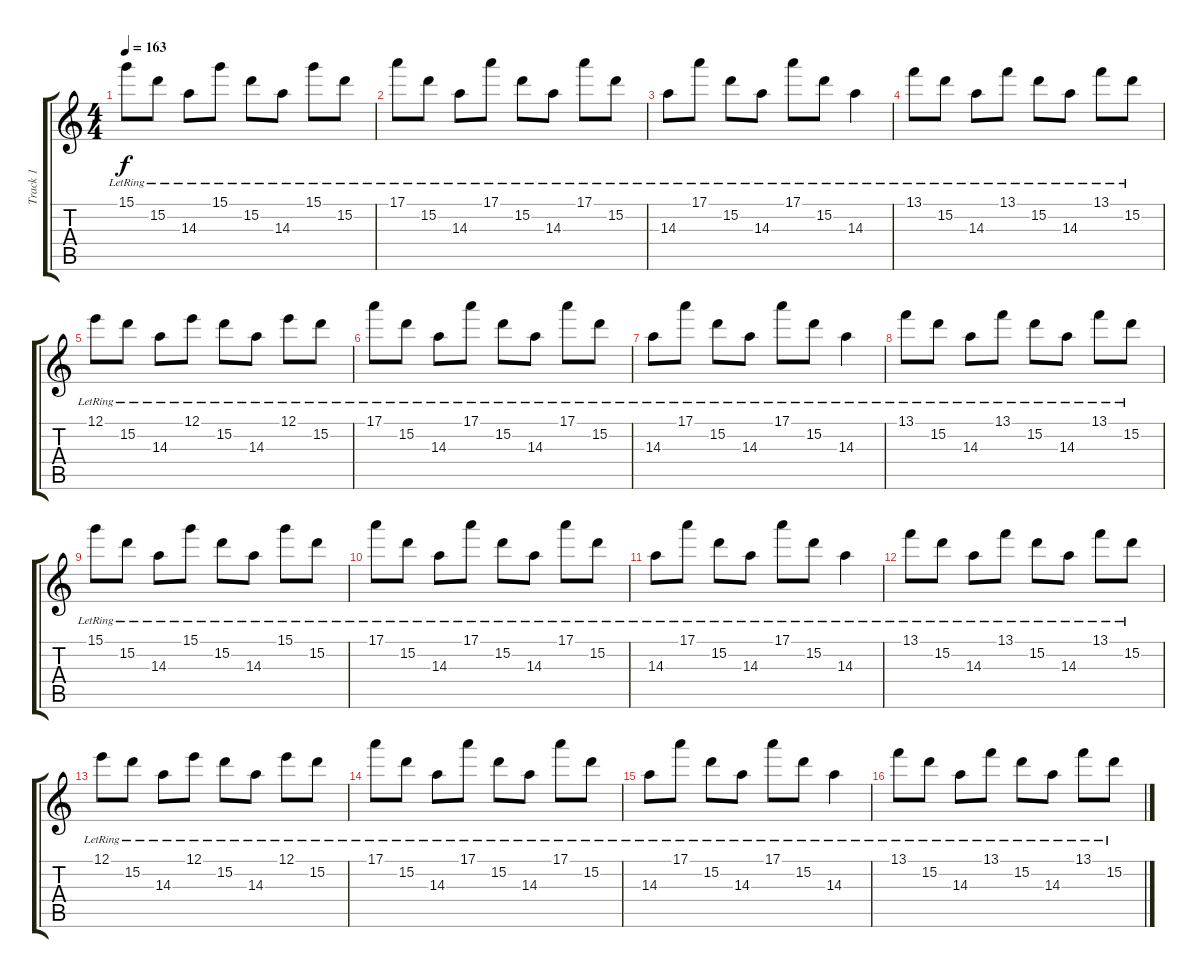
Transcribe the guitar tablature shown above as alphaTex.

\track ("Track 1" "Track 1") {instrument distortionguitar}
\staff {score tabs}
\tuning (E4 B3 G3 D3 A2 D2) {hide}
\ts (4 4)
\tempo 163
\clef g2
\ks c
15.1{lr}.8{dy f} 15.2{lr}.8 14.3{lr}.8 15.1{lr}.8 15.2{lr}.8 14.3{lr}.8 15.1{lr}.8 15.2{lr}.8 |
17.1{lr}.8 15.2{lr}.8 14.3{lr}.8 17.1{lr}.8 15.2{lr}.8 14.3{lr}.8 17.1{lr}.8 15.2{lr}.8 |
14.3{lr}.8 17.1{lr}.8 15.2{lr}.8 14.3{lr}.8 17.1{lr}.8 15.2{lr}.8 14.3{lr}.4 |
13.1{lr}.8 15.2{lr}.8 14.3{lr}.8 13.1{lr}.8 15.2{lr}.8 14.3{lr}.8 13.1{lr}.8 15.2{lr}.8 |
12.1{lr}.8 15.2{lr}.8 14.3{lr}.8 12.1{lr}.8 15.2{lr}.8 14.3{lr}.8 12.1{lr}.8 15.2{lr}.8 |
17.1{lr}.8 15.2{lr}.8 14.3{lr}.8 17.1{lr}.8 15.2{lr}.8 14.3{lr}.8 17.1{lr}.8 15.2{lr}.8 |
14.3{lr}.8 17.1{lr}.8 15.2{lr}.8 14.3{lr}.8 17.1{lr}.8 15.2{lr}.8 14.3{lr}.4 |
13.1{lr}.8 15.2{lr}.8 14.3{lr}.8 13.1{lr}.8 15.2{lr}.8 14.3{lr}.8 13.1{lr}.8 15.2{lr}.8 |
15.1{lr}.8 15.2{lr}.8 14.3{lr}.8 15.1{lr}.8 15.2{lr}.8 14.3{lr}.8 15.1{lr}.8 15.2{lr}.8 |
17.1{lr}.8 15.2{lr}.8 14.3{lr}.8 17.1{lr}.8 15.2{lr}.8 14.3{lr}.8 17.1{lr}.8 15.2{lr}.8 |
14.3{lr}.8 17.1{lr}.8 15.2{lr}.8 14.3{lr}.8 17.1{lr}.8 15.2{lr}.8 14.3{lr}.4 |
13.1{lr}.8 15.2{lr}.8 14.3{lr}.8 13.1{lr}.8 15.2{lr}.8 14.3{lr}.8 13.1{lr}.8 15.2{lr}.8 |
12.1{lr}.8 15.2{lr}.8 14.3{lr}.8 12.1{lr}.8 15.2{lr}.8 14.3{lr}.8 12.1{lr}.8 15.2{lr}.8 |
17.1{lr}.8 15.2{lr}.8 14.3{lr}.8 17.1{lr}.8 15.2{lr}.8 14.3{lr}.8 17.1{lr}.8 15.2{lr}.8 |
14.3{lr}.8 17.1{lr}.8 15.2{lr}.8 14.3{lr}.8 17.1{lr}.8 15.2{lr}.8 14.3{lr}.4 |
13.1{lr}.8 15.2{lr}.8 14.3{lr}.8 13.1{lr}.8 15.2{lr}.8 14.3{lr}.8 13.1{lr}.8 15.2{lr}.8
